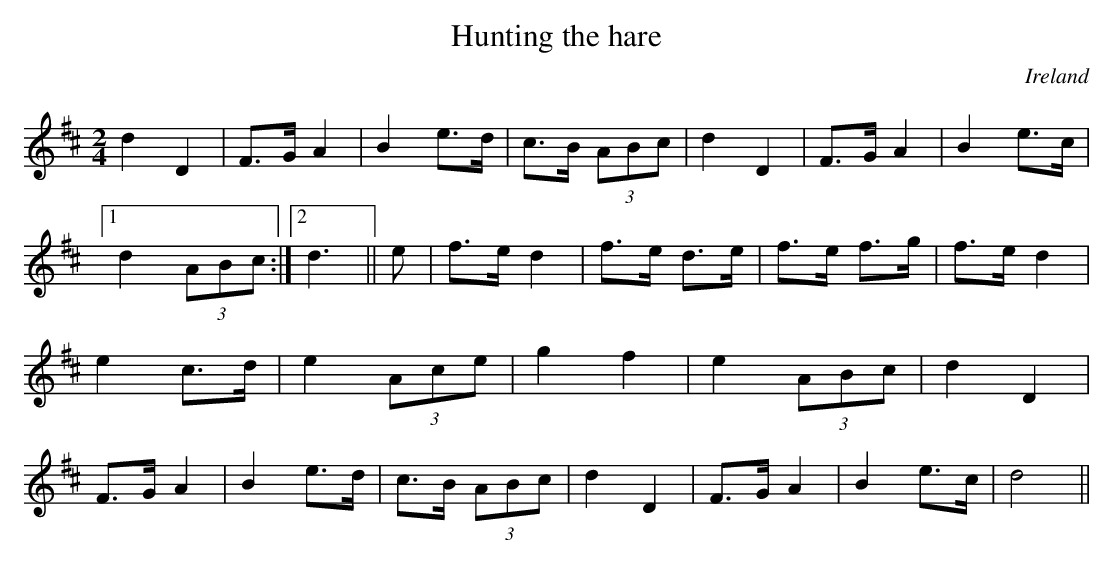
X:1
T:Hunting the hare
O:Ireland
M:2/4
L:1/8
K:D
d2 D2|F>G A2|B2 e>d|c>B (3ABc|\
d2 D2|F>G A2|B2 e>c |1 d2 (3ABc :|2 d3||\
e|\
f>e d2|f>e d>e|f>e f>g|f>e d2|\
e2 c>d|e2 (3Ace|g2 f2|e2 (3ABc|\
d2 D2|F>G A2|B2 e>d|c>B (3ABc|\
d2 D2|F>G A2|B2 e>c|d4||
